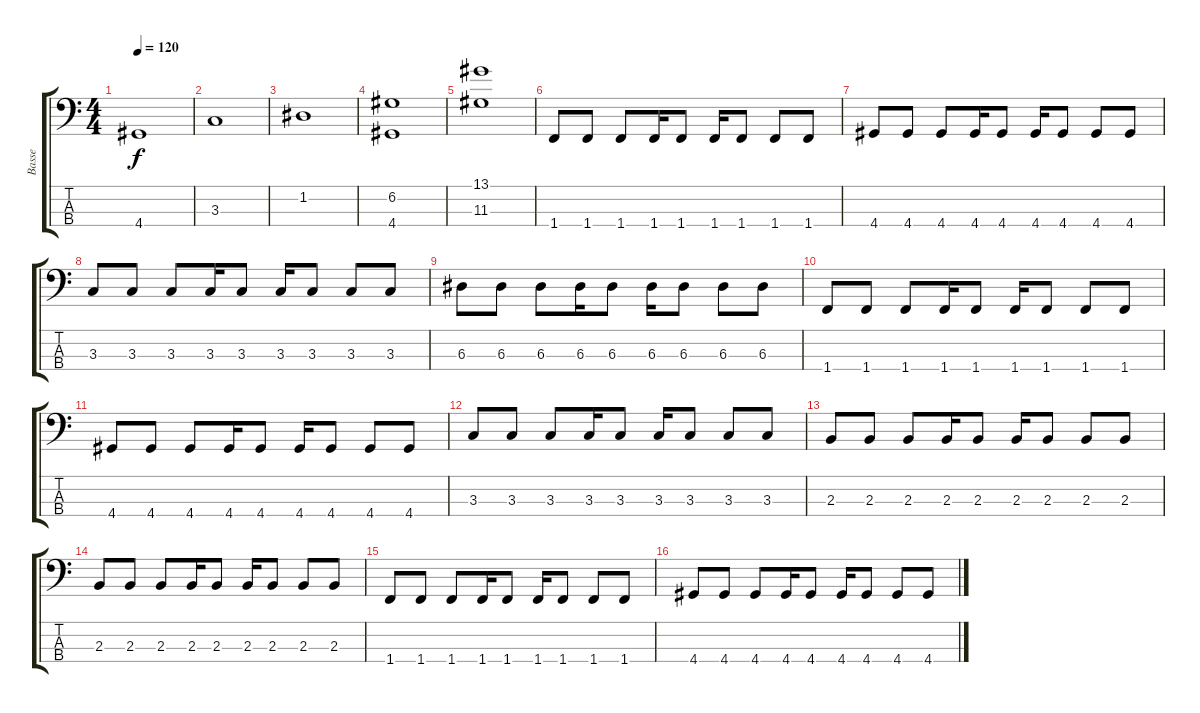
\track ("Basse" "Basse") {instrument electricbassfinger}
\staff {score tabs}
\tuning (G2 D2 A1 E1) {hide}
\ts (4 4)
\tempo 120
\clef f4
\ks c
4.4.1{dy f} |
3.3.1 |
1.2.1 |
(6.2 4.4).1 |
(13.1 11.3).1 |
1.4.8 1.4.8 1.4.8 1.4.16 1.4.8 1.4.16 1.4.8 1.4.8 1.4.8 |
4.4.8 4.4.8 4.4.8 4.4.16 4.4.8 4.4.16 4.4.8 4.4.8 4.4.8 |
3.3.8 3.3.8 3.3.8 3.3.16 3.3.8 3.3.16 3.3.8 3.3.8 3.3.8 |
6.3.8 6.3.8 6.3.8 6.3.16 6.3.8 6.3.16 6.3.8 6.3.8 6.3.8 |
1.4.8 1.4.8 1.4.8 1.4.16 1.4.8 1.4.16 1.4.8 1.4.8 1.4.8 |
4.4.8 4.4.8 4.4.8 4.4.16 4.4.8 4.4.16 4.4.8 4.4.8 4.4.8 |
3.3.8 3.3.8 3.3.8 3.3.16 3.3.8 3.3.16 3.3.8 3.3.8 3.3.8 |
2.3.8 2.3.8 2.3.8 2.3.16 2.3.8 2.3.16 2.3.8 2.3.8 2.3.8 |
2.3.8 2.3.8 2.3.8 2.3.16 2.3.8 2.3.16 2.3.8 2.3.8 2.3.8 |
1.4.8 1.4.8 1.4.8 1.4.16 1.4.8 1.4.16 1.4.8 1.4.8 1.4.8 |
4.4.8 4.4.8 4.4.8 4.4.16 4.4.8 4.4.16 4.4.8 4.4.8 4.4.8
